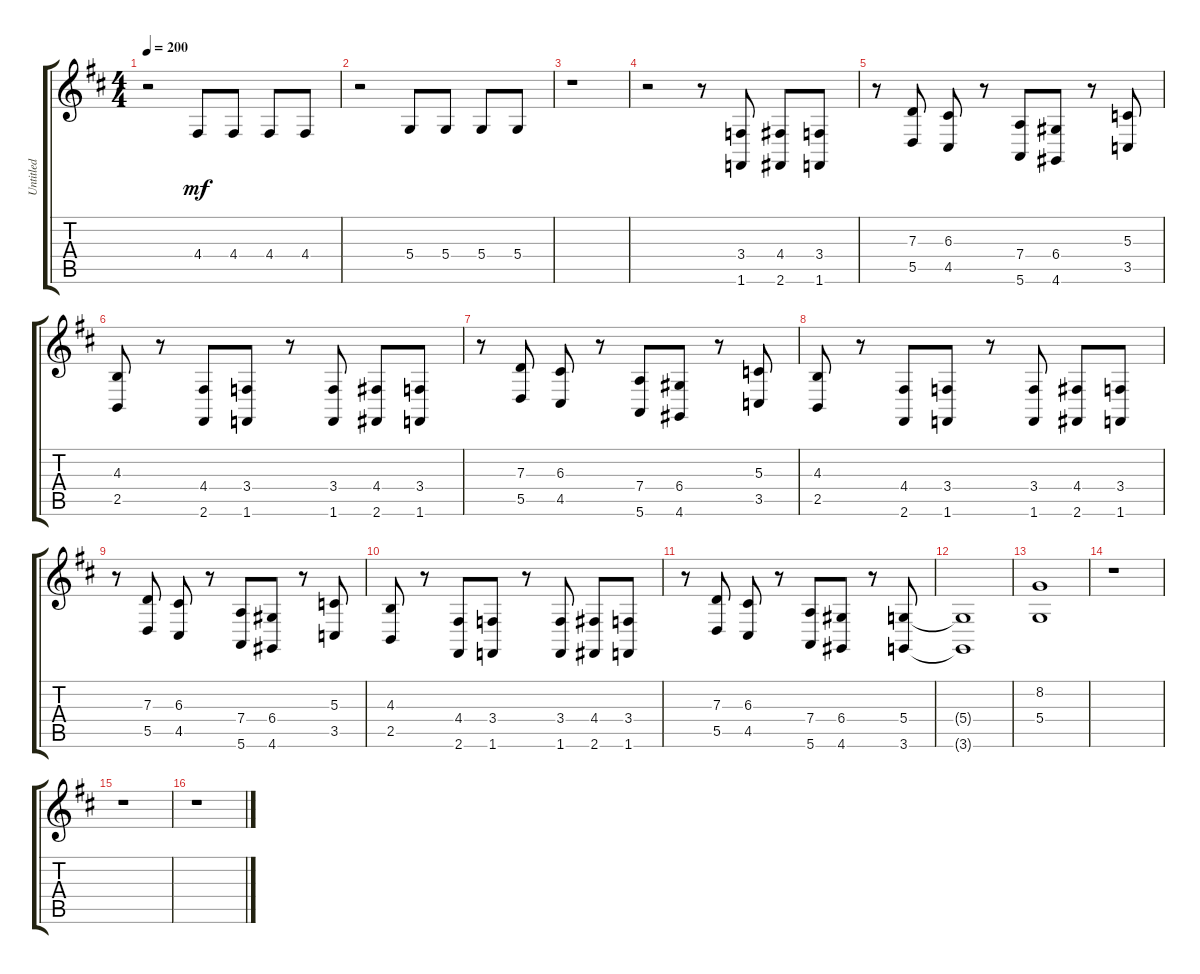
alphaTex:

\track ("Untitled" "Untitled") {instrument trombone}
\staff {score tabs}
\tuning (E4 B3 G3 D3 A2 E2) {hide}
\ts (4 4)
\tempo 200
\clef g2
\ks d
r.2{dy mf} 4.4.8 4.4.8 4.4.8 4.4.8 |
r.2 5.4.8 5.4.8 5.4.8 5.4.8 |
r.1 |
r.2 r.8 (3.4 1.6).8 (4.4 2.6).8 (3.4 1.6).8 |
r.8 (7.3 5.5).8 (6.3 4.5).8 r.8 (7.4 5.6).8 (6.4 4.6).8 r.8 (5.3 3.5).8 |
(4.3 2.5).8 r.8 (4.4 2.6).8 (3.4 1.6).8 r.8 (3.4 1.6).8 (4.4 2.6).8 (3.4 1.6).8 |
r.8 (7.3 5.5).8 (6.3 4.5).8 r.8 (7.4 5.6).8 (6.4 4.6).8 r.8 (5.3 3.5).8 |
(4.3 2.5).8 r.8 (4.4 2.6).8 (3.4 1.6).8 r.8 (3.4 1.6).8 (4.4 2.6).8 (3.4 1.6).8 |
r.8 (7.3 5.5).8 (6.3 4.5).8 r.8 (7.4 5.6).8 (6.4 4.6).8 r.8 (5.3 3.5).8 |
(4.3 2.5).8 r.8 (4.4 2.6).8 (3.4 1.6).8 r.8 (3.4 1.6).8 (4.4 2.6).8 (3.4 1.6).8 |
r.8 (7.3 5.5).8 (6.3 4.5).8 r.8 (7.4 5.6).8 (6.4 4.6).8 r.8 (5.4 3.6).8 |
(5.4{t} 3.6{t}).1 |
(8.2 5.4).1 |
r.1 |
r.1 |
r.1
